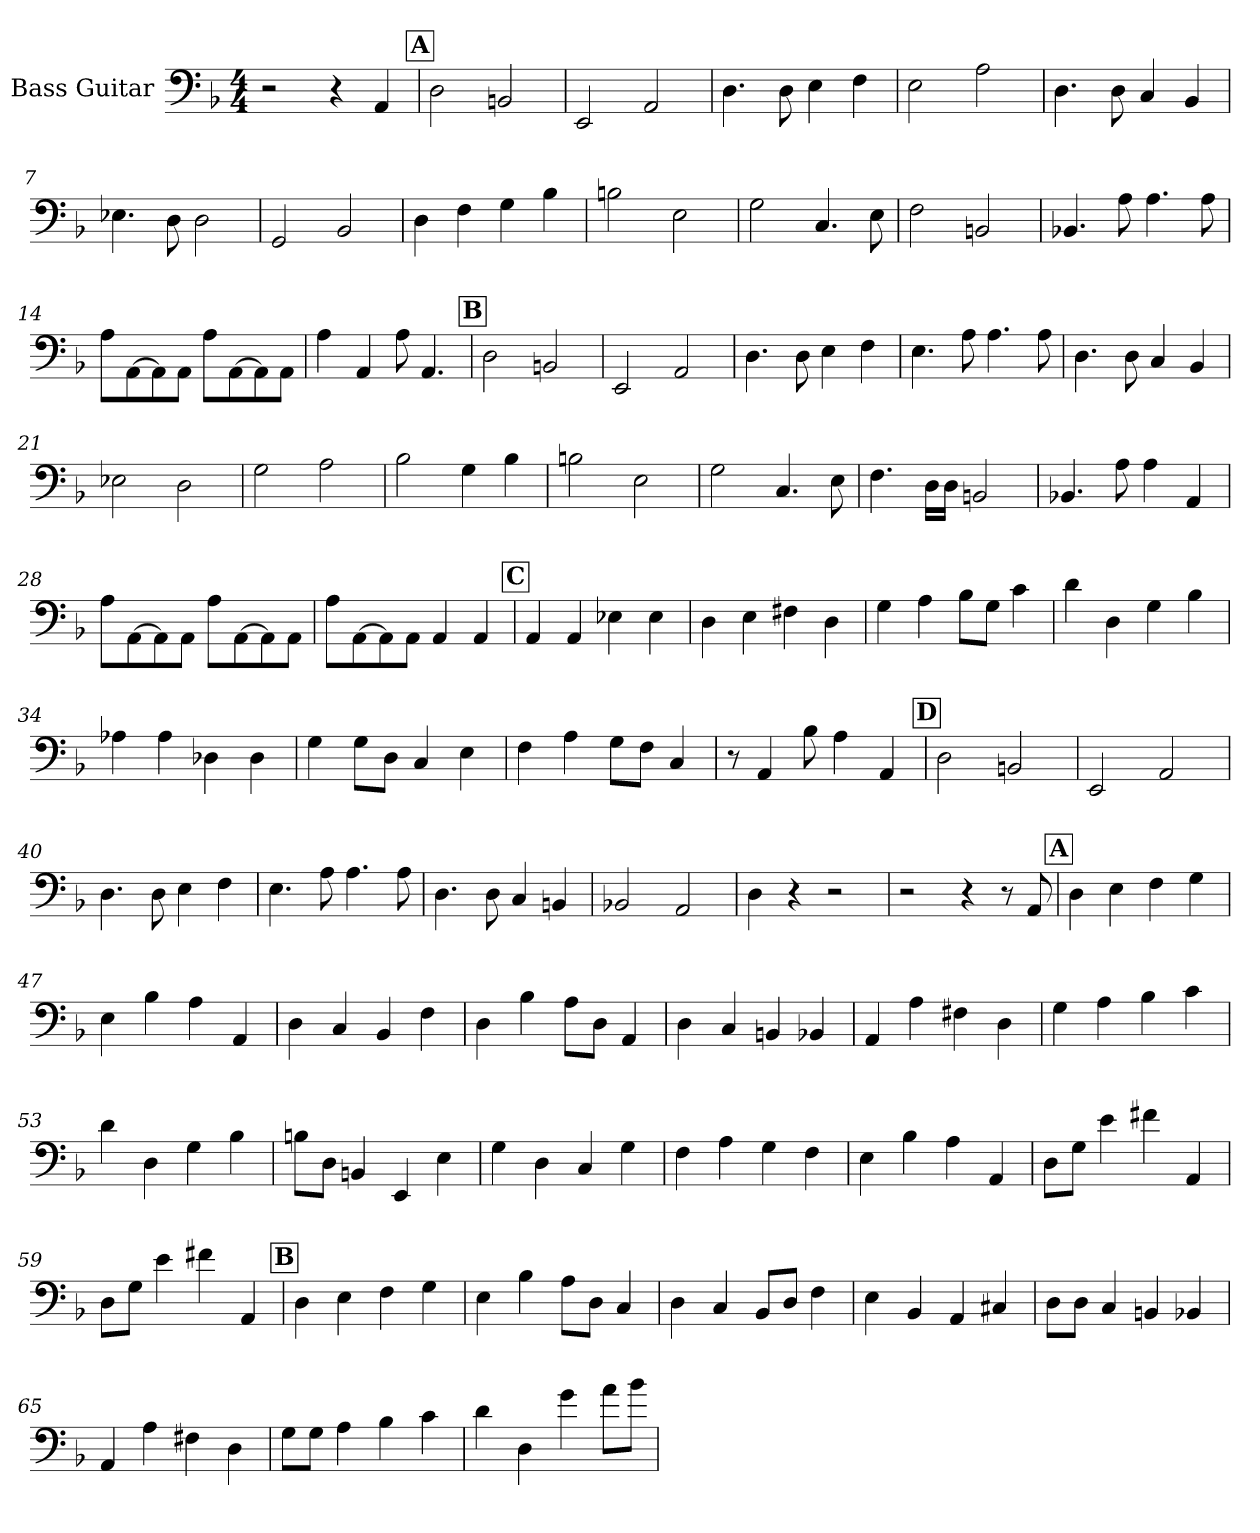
**kern
*part1
*staff1
*I"Bass Guitar
*I'B. Guit.
*clefF4
*ITrd7c12
*k[b-]
*M4/4
=1
2r
4r
4AAA/
!!LO:REH:place=s1:a:B:fs=14:t=A
=2
2DD\
2BBBn/
=3
2EEE/
2AAA/
=4
4.DD\
8DD\
4EE\
4FF\
=5
2EE\
2AA\
!!LO:LB:g=z
=6
4.DD\
8DD\
4CC/
4BBB-/
=7
4.EE-X\
8DD\
2DD\
=8
2GGG/
2BBB-/
=9
4DD\
4FF\
4GG\
4BB-\
!!LO:LB:g=z
=10
2BBn\
2EE\
=11
2GG\
4.CC/
8EE\
=12
2FF\
2BBBn/
=13
4.BBB-X/
8AA\
4.AA\
8AA\
!!LO:LB:g=z
=14
8AA\L
[8AAA\
8AAA\]
8AAA\J
8AA\L
[8AAA\
8AAA\]
8AAA\J
=15
4AA\
4AAA/
8AA\
4.AAA/
!!LO:LB:g=z
!!LO:REH:place=s1:a:B:fs=14:t=B
=16
2DD\
2BBBn/
=17
2EEE/
2AAA/
=18
4.DD\
8DD\
4EE\
4FF\
=19
4.EE\
8AA\
4.AA\
8AA\
!!LO:LB:g=z
=20
4.DD\
8DD\
4CC/
4BBB-/
=21
2EE-X\
2DD\
=22
2GG\
2AA\
=23
2BB-\
4GG\
4BB-\
!!LO:LB:g=z
=24
2BBn\
2EE\
=25
2GG\
4.CC/
8EE\
=26
4.FF\
16DD\LL
16DD\JJ
2BBBn/
=27
4.BBB-X/
8AA\
4AA\
4AAA/
!!LO:LB:g=z
=28
8AA\L
[8AAA\
8AAA\]
8AAA\J
8AA\L
[8AAA\
8AAA\]
8AAA\J
=29
8AA\L
[8AAA\
8AAA\]
8AAA\J
4AAA/
4AAA/
!!LO:LB:g=z
!!LO:REH:place=s1:a:B:fs=14:t=C
=30
4AAA/
4AAA/
4EE-X\
4EE-\
=31
4DD\
4EE\
4FF#X\
4DD\
=32
4GG\
4AA\
8BB-\L
8GG\J
4C\
=33
4D\
4DD\
4GG\
4BB-\
!!LO:LB:g=z
=34
4AA-X\
4AA-\
4DD-X\
4DD-\
=35
4GG\
8GG\L
8DD\J
4CC/
4EE\
=36
4FF\
4AA\
8GG\L
8FF\J
4CC/
=37
8r
4AAA/
8BB-\
4AA\
4AAA/
!!LO:PB:g=z
!!LO:REH:place=s1:a:B:fs=14:t=D
=38
2DD\
2BBBn/
=39
2EEE/
2AAA/
=40
4.DD\
8DD\
4EE\
4FF\
=41
4.EE\
8AA\
4.AA\
8AA\
!!LO:LB:g=z
=42
4.DD\
8DD\
4CC/
4BBBn/
=43
2BBB-X/
2AAA/
=44
4DD\
4r
2r
=45
2r
4r
8r
8AAA/
!!LO:LB:g=z
!!LO:REH:place=s1:a:B:fs=14:t=A
=46
4DD\
4EE\
4FF\
4GG\
=47
4EE\
4BB-\
4AA\
4AAA/
=48
4DD\
4CC/
4BBB-/
4FF\
=49
4DD\
4BB-\
8AA\L
8DD\J
4AAA/
!!LO:LB:g=z
=50
4DD\
4CC/
4BBBn/
4BBB-X/
=51
4AAA/
4AA\
4FF#X\
4DD\
=52
4GG\
4AA\
4BB-\
4C\
=53
4D\
4DD\
4GG\
4BB-\
!!LO:LB:g=z
=54
8BBn\L
8DD\J
4BBBn/
4EEE/
4EE\
=55
4GG\
4DD\
4CC/
4GG\
=56
4FF\
4AA\
4GG\
4FF\
=57
4EE\
4BB-\
4AA\
4AAA/
!!LO:LB:g=z
=58
8DD\L
8GG\J
4E\
4F#X\
4AAA/
=59
8DD\L
8GG\J
4E\
4F#X\
4AAA/
!!LO:LB:g=z
!!LO:REH:place=s1:a:B:fs=14:t=B
=60
4DD\
4EE\
4FF\
4GG\
=61
4EE\
4BB-\
8AA\L
8DD\J
4CC/
=62
4DD\
4CC/
8BBB-/L
8DD/J
4FF\
=63
4EE\
4BBB-/
4AAA/
4CC#X/
!!LO:LB:g=z
=64
8DD\L
8DD\J
4CC/
4BBBn/
4BBB-X/
=65
4AAA/
4AA\
4FF#X\
4DD\
=66
8GG\L
8GG\J
4AA\
4BB-\
4C\
=67
4D\
4DD\
4G\
8A\L
8B-\J
=
*-
